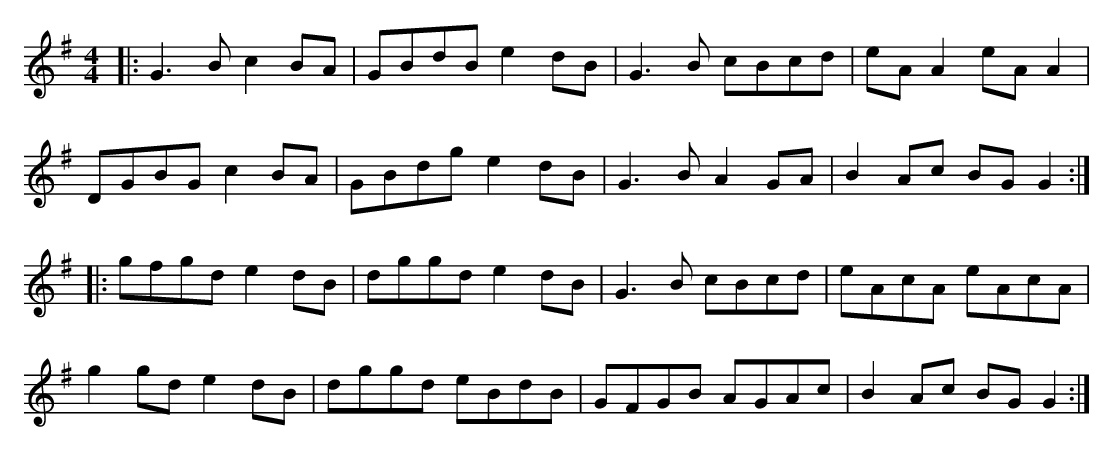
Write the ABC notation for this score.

X:1
M:4/4
K:G
|:G3B c2BA|GBdB e2dB|G3B cBcd|eAA2 eAA2|
DGBG c2BA|GBdg e2dB|G3B A2GA|B2Ac BGG2:|
|:gfgd e2dB|dggd e2dB|G3B cBcd|eAcA eAcA|
g2gd e2dB|dggd eBdB|GFGB AGAc|B2Ac BGG2:|
